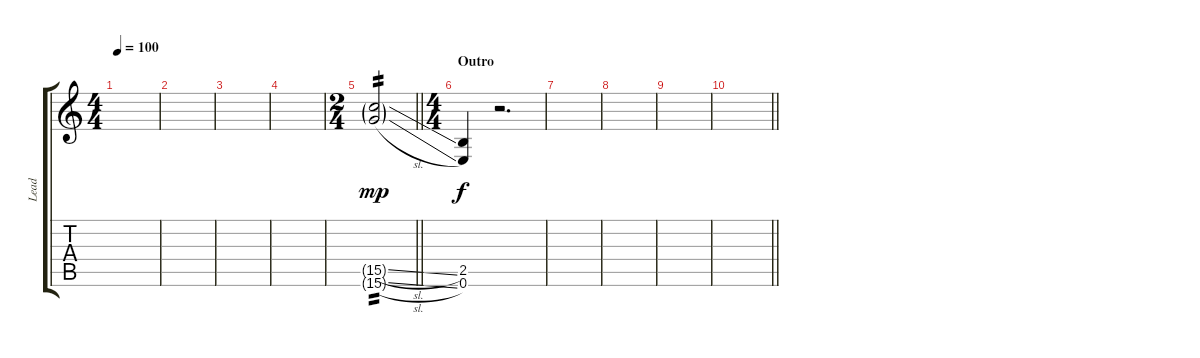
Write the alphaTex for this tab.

\track ("Lead" "Lead") {instrument distortionguitar}
\staff {score tabs}
\tuning (E4 B3 G3 D3 A2 E2) {hide}
\ts (4 4)
\tempo 100
\clef g2
\ks c
|
|
|
|
\ts (2 4)
\barLineRight lightlight
(15.5{sl g} 15.6{sl g}).2{tp 2 dy mp} |
\ts (4 4)
\section ("" "Outro")
(2.5 0.6).4{dy f} r.2{d} |
|
|
|
\barLineRight lightlight
